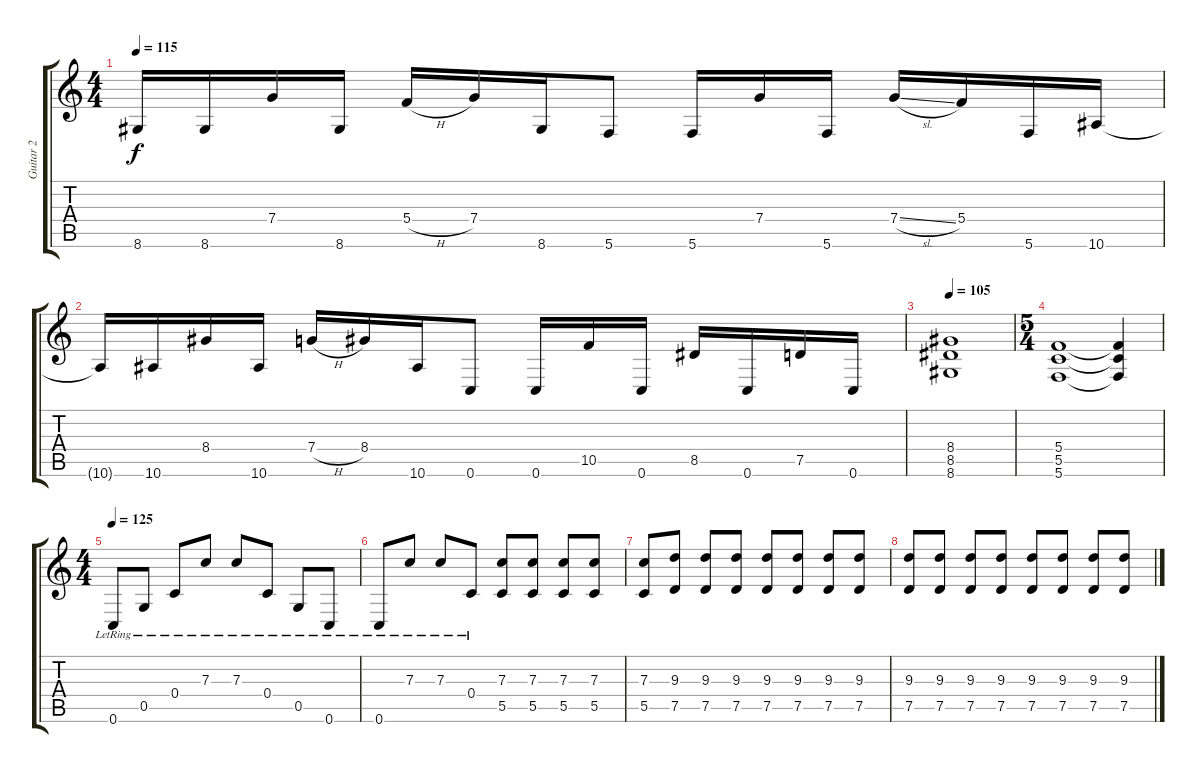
\track ("Guitar 2" "Guitar 2") {instrument distortionguitar}
\staff {score tabs}
\tuning (D4 A3 F3 C3 G2 C2) {hide}
\ts (4 4)
\tempo 115
\clef g2
\ks c
8.6{t}.16{dy f} 8.6.16 7.4.16 8.6.16 5.4{h}.16 7.4.16 8.6.16 5.6.8 5.6.16 7.4.16 5.6.16 7.4{sl}.16 5.4.16 5.6.16 10.6.16 |
10.6{t}.16 10.6.16 8.4.16 10.6.16 7.4{h}.16 8.4.16 10.6.16 0.6.8 0.6.16 10.5.16 0.6.16 8.5.16 0.6.16 7.5.16 0.6.16 |
\tempo 105
(8.4 8.5 8.6).1 |
\ts (5 4)
(5.4 5.5 5.6).1 (5.4{t} 5.5{t} 5.6{t}).4 |
\ts (4 4)
\tempo 125
0.6{lr}.8 0.5{lr}.8 0.4{lr}.8 7.3{lr}.8 7.3{lr}.8 0.4{lr}.8 0.5{lr}.8 0.6{lr}.8 |
0.6{lr}.8 7.3{lr}.8 7.3{lr}.8 0.4{lr}.8 (7.3 5.5).8 (7.3 5.5).8 (7.3 5.5).8 (7.3 5.5).8 |
(7.3 5.5).8 (9.3 7.5).8 (9.3 7.5).8 (9.3 7.5).8 (9.3 7.5).8 (9.3 7.5).8 (9.3 7.5).8 (9.3 7.5).8 |
(9.3 7.5).8 (9.3 7.5).8 (9.3 7.5).8 (9.3 7.5).8 (9.3 7.5).8 (9.3 7.5).8 (9.3 7.5).8 (9.3 7.5).8
